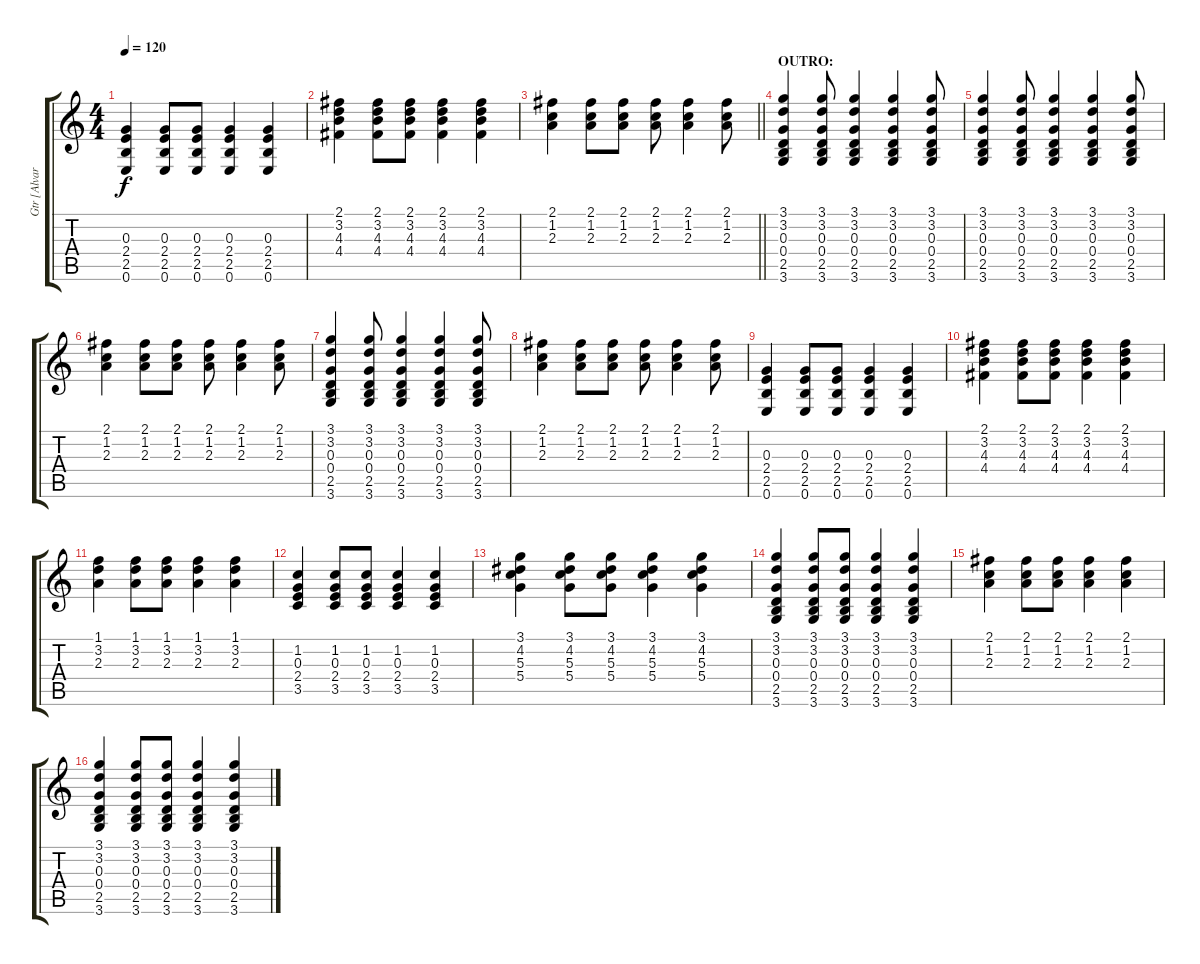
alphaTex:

\track ("Gtr [Alvaro López]" "Gtr [Alvar") {instrument acousticguitarsteel}
\staff {score tabs}
\tuning (E4 B3 G3 D3 A2 E2) {hide}
\ts (4 4)
\tempo 120
\clef g2
\ks c
(0.3 2.4 2.5 0.6).4{dy f} (0.3 2.4 2.5 0.6).8 (0.3 2.4 2.5 0.6).8 (0.3 2.4 2.5 0.6).4 (0.3 2.4 2.5 0.6).4 |
(2.1 3.2 4.3 4.4).4 (2.1 3.2 4.3 4.4).8 (2.1 3.2 4.3 4.4).8 (2.1 3.2 4.3 4.4).4 (2.1 3.2 4.3 4.4).4 |
\barLineRight lightlight
(2.1 1.2 2.3).4 (2.1 1.2 2.3).8 (2.1 1.2 2.3).8 (2.1 1.2 2.3).8 (2.1 1.2 2.3).4 (2.1 1.2 2.3).8 |
\section ("" "OUTRO: ")
(3.1 3.2 0.3 0.4 2.5 3.6).4 (3.1 3.2 0.3 0.4 2.5 3.6).8 (3.1 3.2 0.3 0.4 2.5 3.6).4 (3.1 3.2 0.3 0.4 2.5 3.6).4 (3.1 3.2 0.3 0.4 2.5 3.6).8 |
(3.1 3.2 0.3 0.4 2.5 3.6).4 (3.1 3.2 0.3 0.4 2.5 3.6).8 (3.1 3.2 0.3 0.4 2.5 3.6).4 (3.1 3.2 0.3 0.4 2.5 3.6).4 (3.1 3.2 0.3 0.4 2.5 3.6).8 |
(2.1 1.2 2.3).4 (2.1 1.2 2.3).8 (2.1 1.2 2.3).8 (2.1 1.2 2.3).8 (2.1 1.2 2.3).4 (2.1 1.2 2.3).8 |
(3.1 3.2 0.3 0.4 2.5 3.6).4 (3.1 3.2 0.3 0.4 2.5 3.6).8 (3.1 3.2 0.3 0.4 2.5 3.6).4 (3.1 3.2 0.3 0.4 2.5 3.6).4 (3.1 3.2 0.3 0.4 2.5 3.6).8 |
(2.1 1.2 2.3).4 (2.1 1.2 2.3).8 (2.1 1.2 2.3).8 (2.1 1.2 2.3).8 (2.1 1.2 2.3).4 (2.1 1.2 2.3).8 |
(0.3 2.4 2.5 0.6).4 (0.3 2.4 2.5 0.6).8 (0.3 2.4 2.5 0.6).8 (0.3 2.4 2.5 0.6).4 (0.3 2.4 2.5 0.6).4 |
(2.1 3.2 4.3 4.4).4 (2.1 3.2 4.3 4.4).8 (2.1 3.2 4.3 4.4).8 (2.1 3.2 4.3 4.4).4 (2.1 3.2 4.3 4.4).4 |
(1.1 3.2 2.3).4 (1.1 3.2 2.3).8 (1.1 3.2 2.3).8 (1.1 3.2 2.3).4 (1.1 3.2 2.3).4 |
(1.2 0.3 2.4 3.5).4 (1.2 0.3 2.4 3.5).8 (1.2 0.3 2.4 3.5).8 (1.2 0.3 2.4 3.5).4 (1.2 0.3 2.4 3.5).4 |
(3.1 4.2 5.3 5.4).4 (3.1 4.2 5.3 5.4).8 (3.1 4.2 5.3 5.4).8 (3.1 4.2 5.3 5.4).4 (3.1 4.2 5.3 5.4).4 |
(3.1 3.2 0.3 0.4 2.5 3.6).4 (3.1 3.2 0.3 0.4 2.5 3.6).8 (3.1 3.2 0.3 0.4 2.5 3.6).8 (3.1 3.2 0.3 0.4 2.5 3.6).4 (3.1 3.2 0.3 0.4 2.5 3.6).4 |
(2.1 1.2 2.3).4 (2.1 1.2 2.3).8 (2.1 1.2 2.3).8 (2.1 1.2 2.3).4 (2.1 1.2 2.3).4 |
(3.1 3.2 0.3 0.4 2.5 3.6).4 (3.1 3.2 0.3 0.4 2.5 3.6).8 (3.1 3.2 0.3 0.4 2.5 3.6).8 (3.1 3.2 0.3 0.4 2.5 3.6).4 (3.1 3.2 0.3 0.4 2.5 3.6).4
